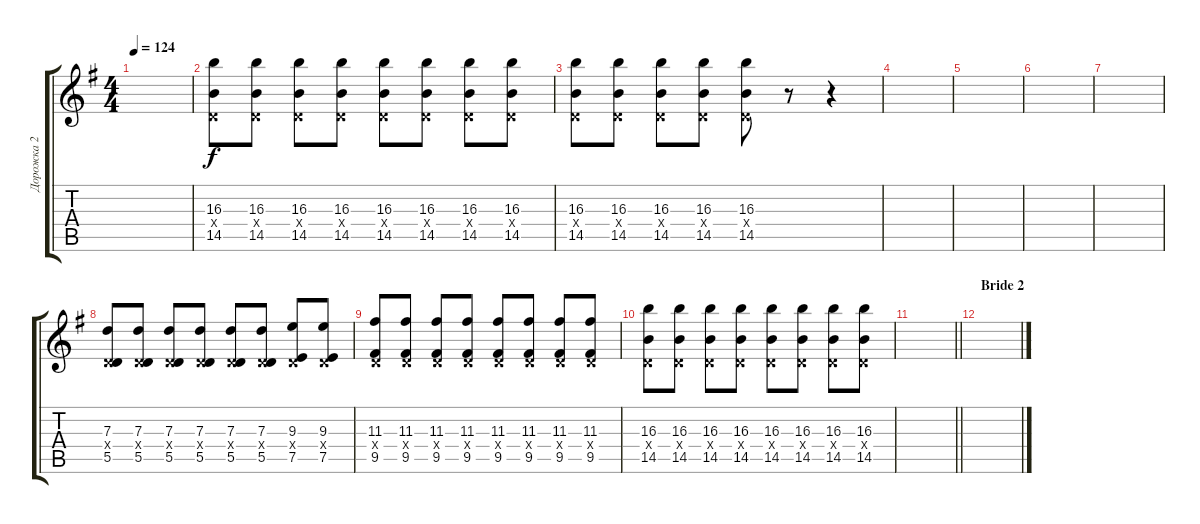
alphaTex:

\track ("Дорожка 2" "Дорожка 2") {instrument distortionguitar}
\staff {score tabs}
\tuning (E4 B3 G3 D3 A2 E2) {hide}
\ts (4 4)
\tempo 124
\clef g2
\ks g
|
(16.3 0.4{x} 14.5).8 (16.3 0.4{x} 14.5).8 (16.3 0.4{x} 14.5).8 (16.3 0.4{x} 14.5).8 (16.3 0.4{x} 14.5).8 (16.3 0.4{x} 14.5).8 (16.3 0.4{x} 14.5).8 (16.3 0.4{x} 14.5).8 |
(16.3 0.4{x} 14.5).8 (16.3 0.4{x} 14.5).8 (16.3 0.4{x} 14.5).8 (16.3 0.4{x} 14.5).8 (16.3 0.4{x} 14.5).8 r.8 r.4 |
|
|
|
|
(7.3 0.4{x} 5.5).8 (7.3 0.4{x} 5.5).8 (7.3 0.4{x} 5.5).8 (7.3 0.4{x} 5.5).8 (7.3 0.4{x} 5.5).8 (7.3 0.4{x} 5.5).8 (9.3 0.4{x} 7.5).8 (9.3 0.4{x} 7.5).8 |
(11.3 0.4{x} 9.5).8 (11.3 0.4{x} 9.5).8 (11.3 0.4{x} 9.5).8 (11.3 0.4{x} 9.5).8 (11.3 0.4{x} 9.5).8 (11.3 0.4{x} 9.5).8 (11.3 0.4{x} 9.5).8 (11.3 0.4{x} 9.5).8 |
(16.3 0.4{x} 14.5).8 (16.3 0.4{x} 14.5).8 (16.3 0.4{x} 14.5).8 (16.3 0.4{x} 14.5).8 (16.3 0.4{x} 14.5).8 (16.3 0.4{x} 14.5).8 (16.3 0.4{x} 14.5).8 (16.3 0.4{x} 14.5).8 |
\barLineRight lightlight
|
\section ("" "Bride 2")
